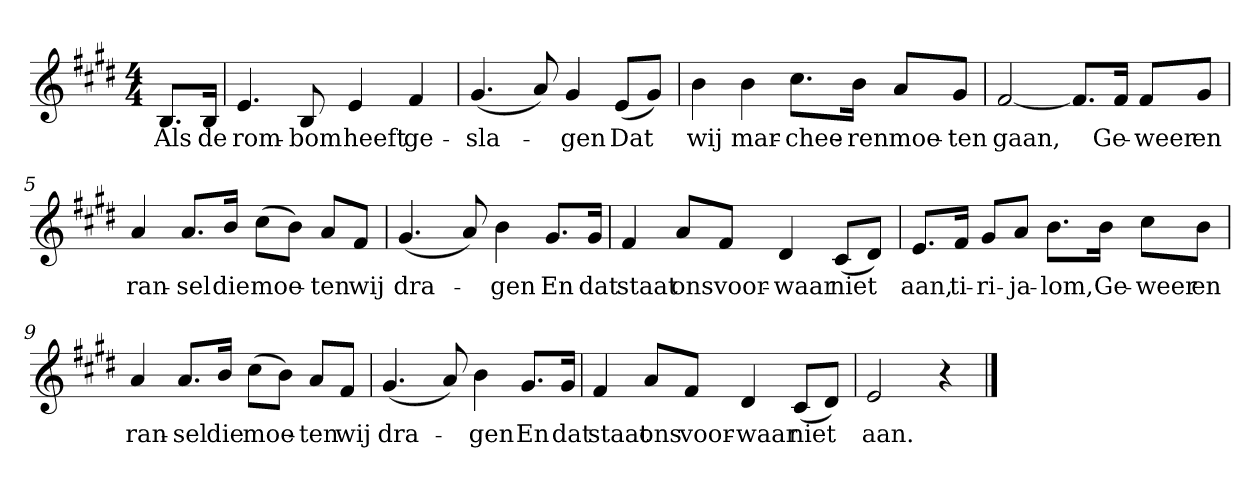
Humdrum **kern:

**kern	**text
*part1	*part1
*staff1	*staff1
*clefG2	*
*k[f#c#g#d#]	*
*E:	*
*M4/4	*
*MM120	*
=	=
8.B/L	Als
16B/Jk	de
=1	=1
4.e	rom-
8B	-bom
4e	heeft
4f#	ge-
=2	=2
(4.g#	-sla-
8a)	.
4g#	-gen
(8e/L	Dat
8g#/J)	.
=3	=3
4b	wij
4b	mar-
8.cc#\L	-chee-
16b\Jk	-ren
8a/L	moe-
8g#/J	-ten
=4	=4
[2f#	gaan,
8.f#/L]	.
16f#/Jk	Ge-
8f#/L	-weer
8g#/J	en
=5	=5
4a	ran-
8.a/L	-sel
16b/Jk	die
(8cc#\L	moe-
8b\J)	.
8a/L	-ten
8f#/J	wij
=6	=6
(4.g#	dra-
8a)	.
4b	-gen
8.g#/L	En
16g#/Jk	dat
=7	=7
4f#	staat
8a/L	ons
8f#/J	voor-
4d#	-waar
(8c#/L	niet
8d#/J)	.
=8	=8
8.e/L	aan,
16f#/Jk	ti-
8g#/L	-ri-
8a/J	-ja-
8.b\L	-lom,
16b\Jk	Ge-
8cc#\L	-weer
8b\J	en
=9	=9
4a	ran-
8.a/L	-sel
16b/Jk	die
(8cc#\L	moe-
8b\J)	.
8a/L	-ten
8f#/J	wij
=10	=10
(4.g#	dra-
8a)	.
4b	-gen
8.g#/L	En
16g#/Jk	dat
=11	=11
4f#	staat
8a/L	ons
8f#/J	voor-
4d#	-waar
(8c#/L	niet
8d#/J)	.
=12	=12
2e	aan.
4r	.
==	==
*-	*-
